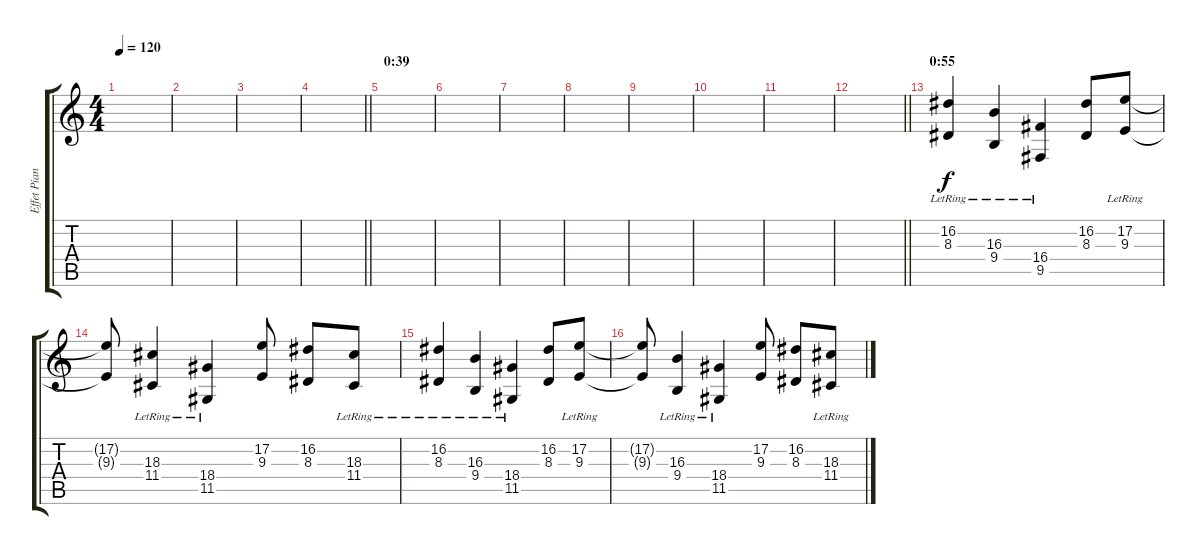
\track ("Effet Piano " "Effet Pian") {instrument fx7echoes}
\staff {score tabs}
\tuning (E4 B3 G3 D3 A2 E2) {hide}
\ts (4 4)
\tempo 120
\clef g2
\ks c
|
|
|
\barLineRight lightlight
|
\section ("" "0:39")
|
|
|
|
|
|
|
\barLineRight lightlight
|
\section ("" "0:55")
(16.2{lr} 8.3{lr}).4 (16.3{lr} 9.4{lr}).4 (16.4{lr} 9.5{lr}).4 (16.2 8.3).8 (17.2{lr} 9.3{lr}).8 |
(17.2{t} 9.3{t}).8 (18.3{lr} 11.4{lr}).4 (18.4{lr} 11.5{lr}).4 (17.2 9.3).8 (16.2 8.3).8 (18.3{lr} 11.4{lr}).8 |
(16.2{lr} 8.3{lr}).4 (16.3{lr} 9.4{lr}).4 (18.4{lr} 11.5{lr}).4 (16.2 8.3).8 (17.2{lr} 9.3{lr}).8 |
(17.2{t} 9.3{t}).8 (16.3{lr} 9.4{lr}).4 (18.4{lr} 11.5{lr}).4 (17.2 9.3).8 (16.2 8.3).8 (18.3{lr} 11.4{lr}).8
